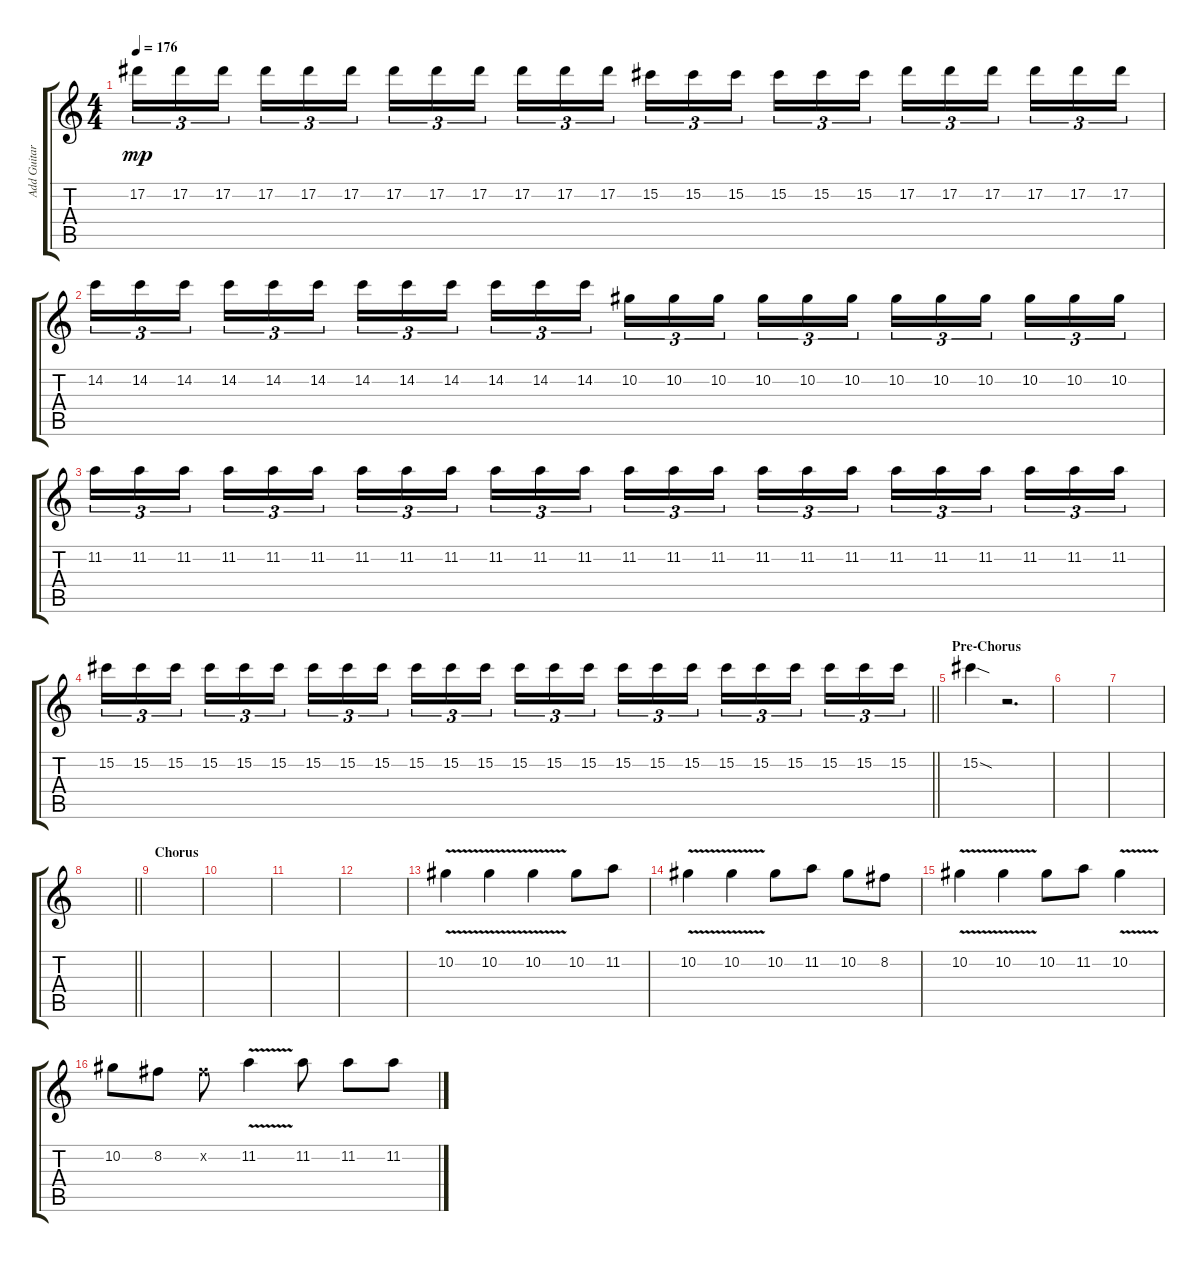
\track ("Add Guitar" "Add Guitar") {instrument overdrivenguitar}
\staff {score tabs}
\tuning (Eb4 Bb3 Gb3 Db3 Ab2 Eb2) {hide}
\ts (4 4)
\tempo 176
\clef g2
\ks c
17.2.16{tu (3 2) dy mp} 17.2.16{tu (3 2)} 17.2.16{tu (3 2) beam splitsecondary} 17.2.16{tu (3 2)} 17.2.16{tu (3 2)} 17.2.16{tu (3 2)} 17.2.16{tu (3 2)} 17.2.16{tu (3 2)} 17.2.16{tu (3 2) beam splitsecondary} 17.2.16{tu (3 2)} 17.2.16{tu (3 2)} 17.2.16{tu (3 2)} 15.2.16{tu (3 2)} 15.2.16{tu (3 2)} 15.2.16{tu (3 2) beam splitsecondary} 15.2.16{tu (3 2)} 15.2.16{tu (3 2)} 15.2.16{tu (3 2)} 17.2.16{tu (3 2)} 17.2.16{tu (3 2)} 17.2.16{tu (3 2) beam splitsecondary} 17.2.16{tu (3 2)} 17.2.16{tu (3 2)} 17.2.16{tu (3 2)} |
14.2.16{tu (3 2)} 14.2.16{tu (3 2)} 14.2.16{tu (3 2) beam splitsecondary} 14.2.16{tu (3 2)} 14.2.16{tu (3 2)} 14.2.16{tu (3 2)} 14.2.16{tu (3 2)} 14.2.16{tu (3 2)} 14.2.16{tu (3 2) beam splitsecondary} 14.2.16{tu (3 2)} 14.2.16{tu (3 2)} 14.2.16{tu (3 2)} 10.2.16{tu (3 2)} 10.2.16{tu (3 2)} 10.2.16{tu (3 2) beam splitsecondary} 10.2.16{tu (3 2)} 10.2.16{tu (3 2)} 10.2.16{tu (3 2)} 10.2.16{tu (3 2)} 10.2.16{tu (3 2)} 10.2.16{tu (3 2) beam splitsecondary} 10.2.16{tu (3 2)} 10.2.16{tu (3 2)} 10.2.16{tu (3 2)} |
11.2.16{tu (3 2)} 11.2.16{tu (3 2)} 11.2.16{tu (3 2) beam splitsecondary} 11.2.16{tu (3 2)} 11.2.16{tu (3 2)} 11.2.16{tu (3 2)} 11.2.16{tu (3 2)} 11.2.16{tu (3 2)} 11.2.16{tu (3 2) beam splitsecondary} 11.2.16{tu (3 2)} 11.2.16{tu (3 2)} 11.2.16{tu (3 2)} 11.2.16{tu (3 2)} 11.2.16{tu (3 2)} 11.2.16{tu (3 2) beam splitsecondary} 11.2.16{tu (3 2)} 11.2.16{tu (3 2)} 11.2.16{tu (3 2)} 11.2.16{tu (3 2)} 11.2.16{tu (3 2)} 11.2.16{tu (3 2) beam splitsecondary} 11.2.16{tu (3 2)} 11.2.16{tu (3 2)} 11.2.16{tu (3 2)} |
\barLineRight lightlight
15.2.16{tu (3 2)} 15.2.16{tu (3 2)} 15.2.16{tu (3 2) beam splitsecondary} 15.2.16{tu (3 2)} 15.2.16{tu (3 2)} 15.2.16{tu (3 2)} 15.2.16{tu (3 2)} 15.2.16{tu (3 2)} 15.2.16{tu (3 2) beam splitsecondary} 15.2.16{tu (3 2)} 15.2.16{tu (3 2)} 15.2.16{tu (3 2)} 15.2.16{tu (3 2)} 15.2.16{tu (3 2)} 15.2.16{tu (3 2) beam splitsecondary} 15.2.16{tu (3 2)} 15.2.16{tu (3 2)} 15.2.16{tu (3 2)} 15.2.16{tu (3 2)} 15.2.16{tu (3 2)} 15.2.16{tu (3 2) beam splitsecondary} 15.2.16{tu (3 2)} 15.2.16{tu (3 2)} 15.2.16{tu (3 2)} |
\section ("" "Pre-Chorus")
15.2{sod}.4 r.2{d} |
|
|
\barLineRight lightlight
|
\section ("" "Chorus")
|
|
|
|
10.2{v}.4 10.2{v}.4 10.2{v}.4 10.2.8 11.2.8 |
10.2{v}.4 10.2{v}.4 10.2.8 11.2.8 10.2.8 8.2.8 |
10.2{v}.4 10.2{v}.4 10.2.8 11.2.8 10.2{v}.4 |
10.2.8 8.2.8 8.2{x}.8 11.2{v}.4 11.2.8 11.2.8 11.2.8
